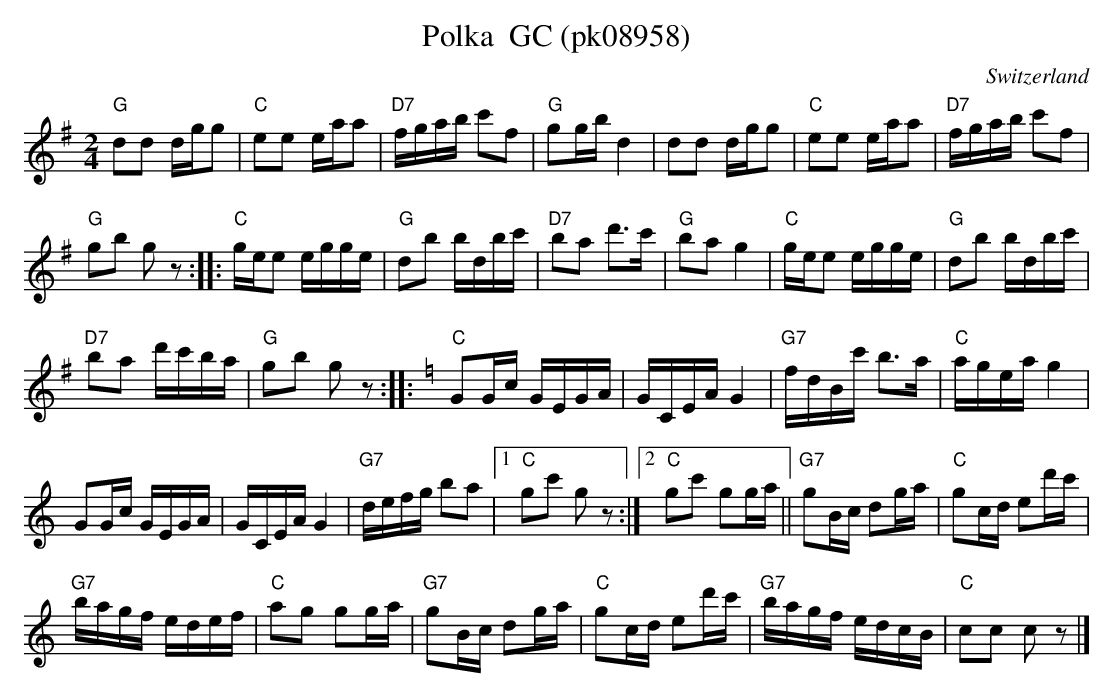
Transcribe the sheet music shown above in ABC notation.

X:1
T: Polka  GC (pk08958)
M:2/4
L:1/16
O:Switzerland
K:G major
"G"d2d2 dgg2 | "C"e2e2 eaa2 | "D7"fgab c'2f2 | "G"g2gbd4 | d2d2 dgg2 | "C"e2e2 eaa2 | "D7"fgab c'2f2 |
"G"g2b2 g2z2 :: "C"gee2 egge | "G"d2b2 bdbc' | "D7"b2a2 d'3c' | "G"b2a2g4 | "C"gee2 egge | "G"d2b2 bdbc' |
"D7"b2a2 d'c'ba | "G"g2b2 g2z2 :: [K:C] "C"G2Gc GEGA | GCEAG4 | "G7"fdBc' b3a | "C"ageag4  |
G2Gc GEGA | GCEAG4 | "G7"defg b2a2 |1 "C"g2c'2 g2z2 :|2 "C"g2c'2 g2ga || "G7"g2Bc d2ga | "C"g2cd e2d'c' |
"G7"bagf edef | "C"a2g2 g2ga | "G7"g2Bc d2ga | "C"g2cd e2d'c' | "G7"bagf edcB | "C"c2c2 c2z2 |]
